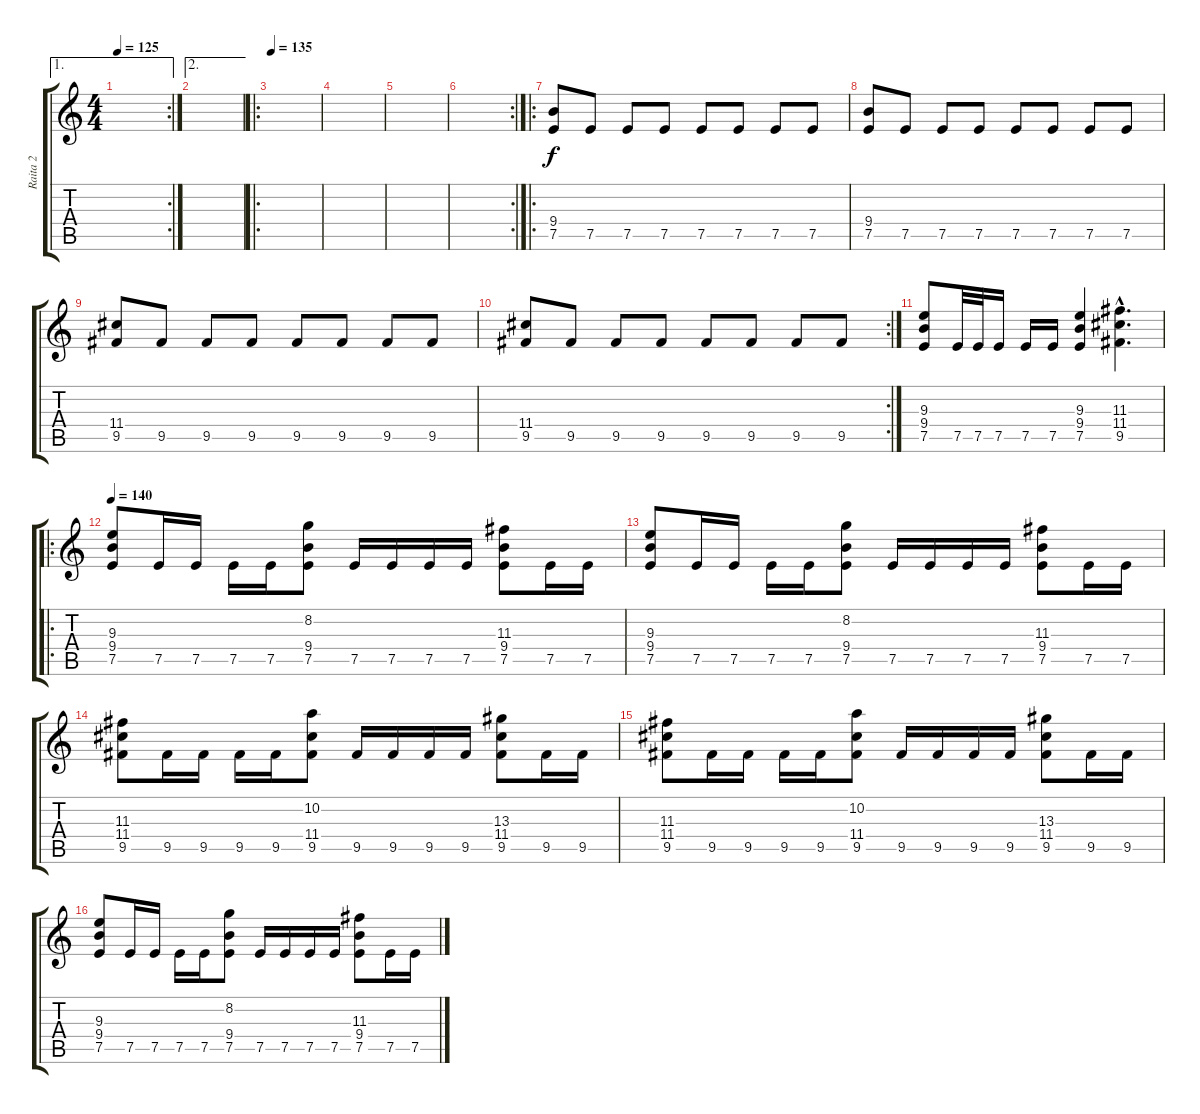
\track ("Raita 2" "Raita 2") {instrument distortionguitar}
\staff {score tabs}
\tuning (E4 B3 G3 D3 A2 E2) {hide}
\ae 1
\rc 2
\ts (4 4)
\tempo 125
\clef g2
\ks c
|
\ae 2
|
\ro
\tempo 135
|
|
|
\rc 2
|
\ro
(9.4 7.5).8 7.5.8 7.5.8 7.5.8 7.5.8 7.5.8 7.5.8 7.5.8 |
(9.4 7.5).8 7.5.8 7.5.8 7.5.8 7.5.8 7.5.8 7.5.8 7.5.8 |
(11.4 9.5).8 9.5.8 9.5.8 9.5.8 9.5.8 9.5.8 9.5.8 9.5.8 |
\rc 2
(11.4 9.5).8 9.5.8 9.5.8 9.5.8 9.5.8 9.5.8 9.5.8 9.5.8 |
(9.3 9.4 7.5).8 7.5.32 7.5.32 7.5.16 7.5.16 7.5.16 (9.3 9.4 7.5).4 (11.3{hac} 11.4{hac} 9.5{hac}).4{d} |
\ro
\tempo 140
(9.3 9.4 7.5).8 7.5.16 7.5.16 7.5.16 7.5.16 (8.2 9.4 7.5).8 7.5.16 7.5.16 7.5.16 7.5.16 (11.3 9.4 7.5).8 7.5.16 7.5.16 |
(9.3 9.4 7.5).8 7.5.16 7.5.16 7.5.16 7.5.16 (8.2 9.4 7.5).8 7.5.16 7.5.16 7.5.16 7.5.16 (11.3 9.4 7.5).8 7.5.16 7.5.16 |
(11.3 11.4 9.5).8 9.5.16 9.5.16 9.5.16 9.5.16 (10.2 11.4 9.5).8 9.5.16 9.5.16 9.5.16 9.5.16 (13.3 11.4 9.5).8 9.5.16 9.5.16 |
(11.3 11.4 9.5).8 9.5.16 9.5.16 9.5.16 9.5.16 (10.2 11.4 9.5).8 9.5.16 9.5.16 9.5.16 9.5.16 (13.3 11.4 9.5).8 9.5.16 9.5.16 |
(9.3 9.4 7.5).8 7.5.16 7.5.16 7.5.16 7.5.16 (8.2 9.4 7.5).8 7.5.16 7.5.16 7.5.16 7.5.16 (11.3 9.4 7.5).8 7.5.16 7.5.16
